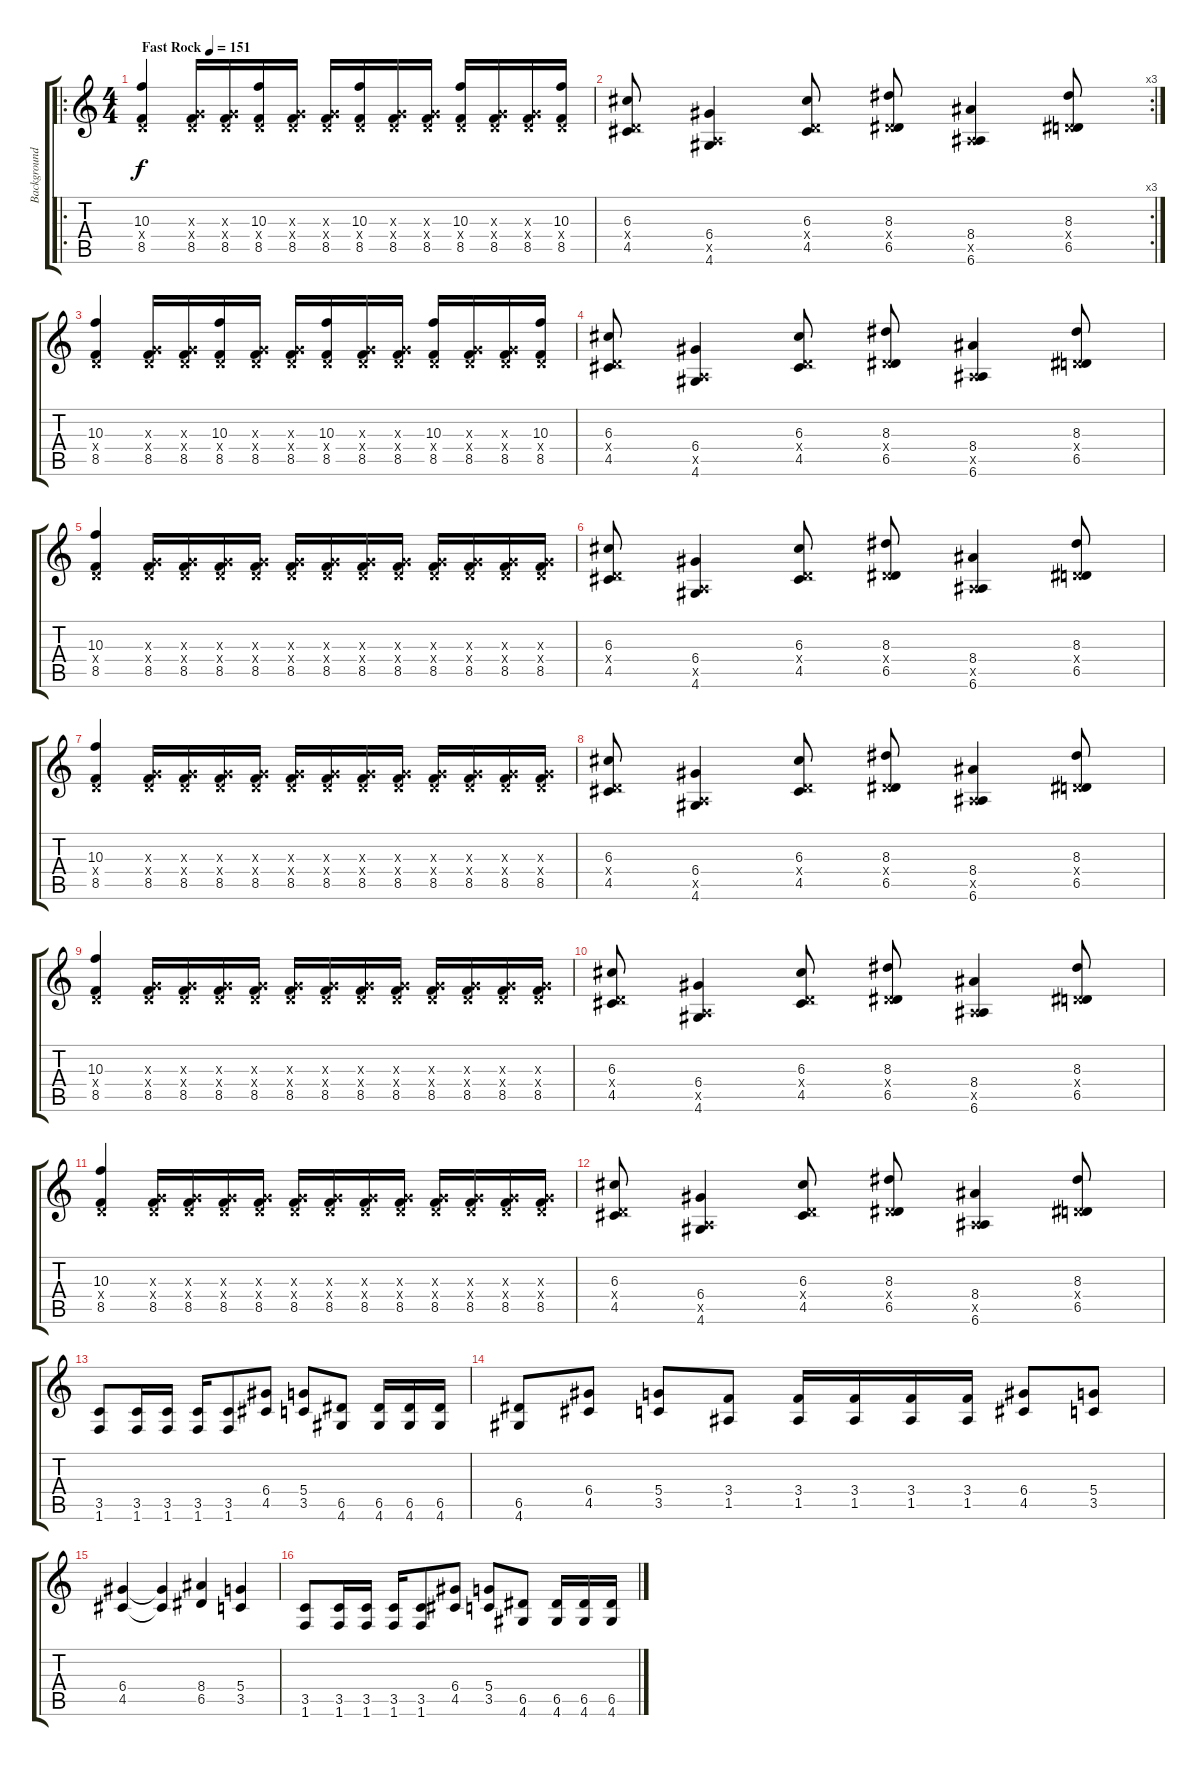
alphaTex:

\track ("Background gtr" "Background") {instrument overdrivenguitar}
\staff {score tabs}
\tuning (E4 B3 G3 D3 A2 E2) {hide}
\ro
\ts (4 4)
\tempo (151 "Fast Rock")
\clef g2
\ks c
(10.3 0.4{x} 8.5).4{dy f instrument overdrivenguitar} (0.3{x} 0.4{x} 8.5).16 (0.3{x} 0.4{x} 8.5).16 (10.3 0.4{x} 8.5).16 (0.3{x} 0.4{x} 8.5).16 (0.3{x} 0.4{x} 8.5).16 (10.3 0.4{x} 8.5).16 (0.3{x} 0.4{x} 8.5).16 (0.3{x} 0.4{x} 8.5).16 (10.3 0.4{x} 8.5).16 (0.3{x} 0.4{x} 8.5).16 (0.3{x} 0.4{x} 8.5).16 (10.3 0.4{x} 8.5).16 |
\rc 3
(6.3 0.4{x} 4.5).8 (6.4 0.5{x} 4.6).4 (6.3 0.4{x} 4.5).8 (8.3 0.4{x} 6.5).8 (8.4 0.5{x} 6.6).4 (8.3 0.4{x} 6.5).8 |
(10.3 0.4{x} 8.5).4 (0.3{x} 0.4{x} 8.5).16 (0.3{x} 0.4{x} 8.5).16 (10.3 0.4{x} 8.5).16 (0.3{x} 0.4{x} 8.5).16 (0.3{x} 0.4{x} 8.5).16 (10.3 0.4{x} 8.5).16 (0.3{x} 0.4{x} 8.5).16 (0.3{x} 0.4{x} 8.5).16 (10.3 0.4{x} 8.5).16 (0.3{x} 0.4{x} 8.5).16 (0.3{x} 0.4{x} 8.5).16 (10.3 0.4{x} 8.5).16 |
(6.3 0.4{x} 4.5).8 (6.4 0.5{x} 4.6).4 (6.3 0.4{x} 4.5).8 (8.3 0.4{x} 6.5).8 (8.4 0.5{x} 6.6).4 (8.3 0.4{x} 6.5).8 |
(10.3 0.4{x} 8.5).4 (0.3{x} 0.4{x} 8.5).16 (0.3{x} 0.4{x} 8.5).16 (0.3{x} 0.4{x} 8.5).16 (0.3{x} 0.4{x} 8.5).16 (0.3{x} 0.4{x} 8.5).16 (0.3{x} 0.4{x} 8.5).16 (0.3{x} 0.4{x} 8.5).16 (0.3{x} 0.4{x} 8.5).16 (0.3{x} 0.4{x} 8.5).16 (0.3{x} 0.4{x} 8.5).16 (0.3{x} 0.4{x} 8.5).16 (0.3{x} 0.4{x} 8.5).16 |
(6.3 0.4{x} 4.5).8 (6.4 0.5{x} 4.6).4 (6.3 0.4{x} 4.5).8 (8.3 0.4{x} 6.5).8 (8.4 0.5{x} 6.6).4 (8.3 0.4{x} 6.5).8 |
(10.3 0.4{x} 8.5).4 (0.3{x} 0.4{x} 8.5).16 (0.3{x} 0.4{x} 8.5).16 (0.3{x} 0.4{x} 8.5).16 (0.3{x} 0.4{x} 8.5).16 (0.3{x} 0.4{x} 8.5).16 (0.3{x} 0.4{x} 8.5).16 (0.3{x} 0.4{x} 8.5).16 (0.3{x} 0.4{x} 8.5).16 (0.3{x} 0.4{x} 8.5).16 (0.3{x} 0.4{x} 8.5).16 (0.3{x} 0.4{x} 8.5).16 (0.3{x} 0.4{x} 8.5).16 |
(6.3 0.4{x} 4.5).8 (6.4 0.5{x} 4.6).4 (6.3 0.4{x} 4.5).8 (8.3 0.4{x} 6.5).8 (8.4 0.5{x} 6.6).4 (8.3 0.4{x} 6.5).8 |
(10.3 0.4{x} 8.5).4 (0.3{x} 0.4{x} 8.5).16 (0.3{x} 0.4{x} 8.5).16 (0.3{x} 0.4{x} 8.5).16 (0.3{x} 0.4{x} 8.5).16 (0.3{x} 0.4{x} 8.5).16 (0.3{x} 0.4{x} 8.5).16 (0.3{x} 0.4{x} 8.5).16 (0.3{x} 0.4{x} 8.5).16 (0.3{x} 0.4{x} 8.5).16 (0.3{x} 0.4{x} 8.5).16 (0.3{x} 0.4{x} 8.5).16 (0.3{x} 0.4{x} 8.5).16 |
(6.3 0.4{x} 4.5).8 (6.4 0.5{x} 4.6).4 (6.3 0.4{x} 4.5).8 (8.3 0.4{x} 6.5).8 (8.4 0.5{x} 6.6).4 (8.3 0.4{x} 6.5).8 |
(10.3 0.4{x} 8.5).4 (0.3{x} 0.4{x} 8.5).16 (0.3{x} 0.4{x} 8.5).16 (0.3{x} 0.4{x} 8.5).16 (0.3{x} 0.4{x} 8.5).16 (0.3{x} 0.4{x} 8.5).16 (0.3{x} 0.4{x} 8.5).16 (0.3{x} 0.4{x} 8.5).16 (0.3{x} 0.4{x} 8.5).16 (0.3{x} 0.4{x} 8.5).16 (0.3{x} 0.4{x} 8.5).16 (0.3{x} 0.4{x} 8.5).16 (0.3{x} 0.4{x} 8.5).16 |
(6.3 0.4{x} 4.5).8 (6.4 0.5{x} 4.6).4 (6.3 0.4{x} 4.5).8 (8.3 0.4{x} 6.5).8 (8.4 0.5{x} 6.6).4 (8.3 0.4{x} 6.5).8 |
(3.5 1.6).8 (3.5 1.6).16 (3.5 1.6).16 (3.5 1.6).16 (3.5 1.6).8 (6.4 4.5).8 (5.4 3.5).8 (6.5 4.6).8 (6.5 4.6).16 (6.5 4.6).16 (6.5 4.6).16 |
(6.5 4.6).8 (6.4 4.5).8 (5.4 3.5).8 (3.4 1.5).8 (3.4 1.5).16 (3.4 1.5).16 (3.4 1.5).16 (3.4 1.5).16 (6.4 4.5).8 (5.4 3.5).8 |
(6.4 4.5).4 (6.4{t} 4.5{t}).4 (8.4 6.5).4 (5.4 3.5).4 |
(3.5 1.6).8 (3.5 1.6).16 (3.5 1.6).16 (3.5 1.6).16 (3.5 1.6).8 (6.4 4.5).8 (5.4 3.5).8 (6.5 4.6).8 (6.5 4.6).16 (6.5 4.6).16 (6.5 4.6).16
